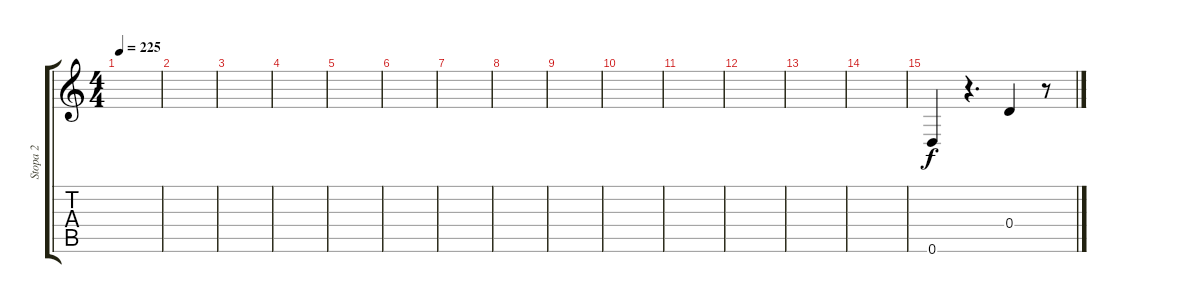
\track ("Stopa 2" "Stopa 2") {instrument acousticguitarnylon}
\staff {score tabs}
\tuning (E4 B3 G3 D3 G2 D2) {hide}
\ts (4 4)
\tempo 225
\clef g2
\ks c
|
|
|
|
|
|
|
|
|
|
|
|
|
|
0.6.4 r.4{d} 0.4.4 r.8
